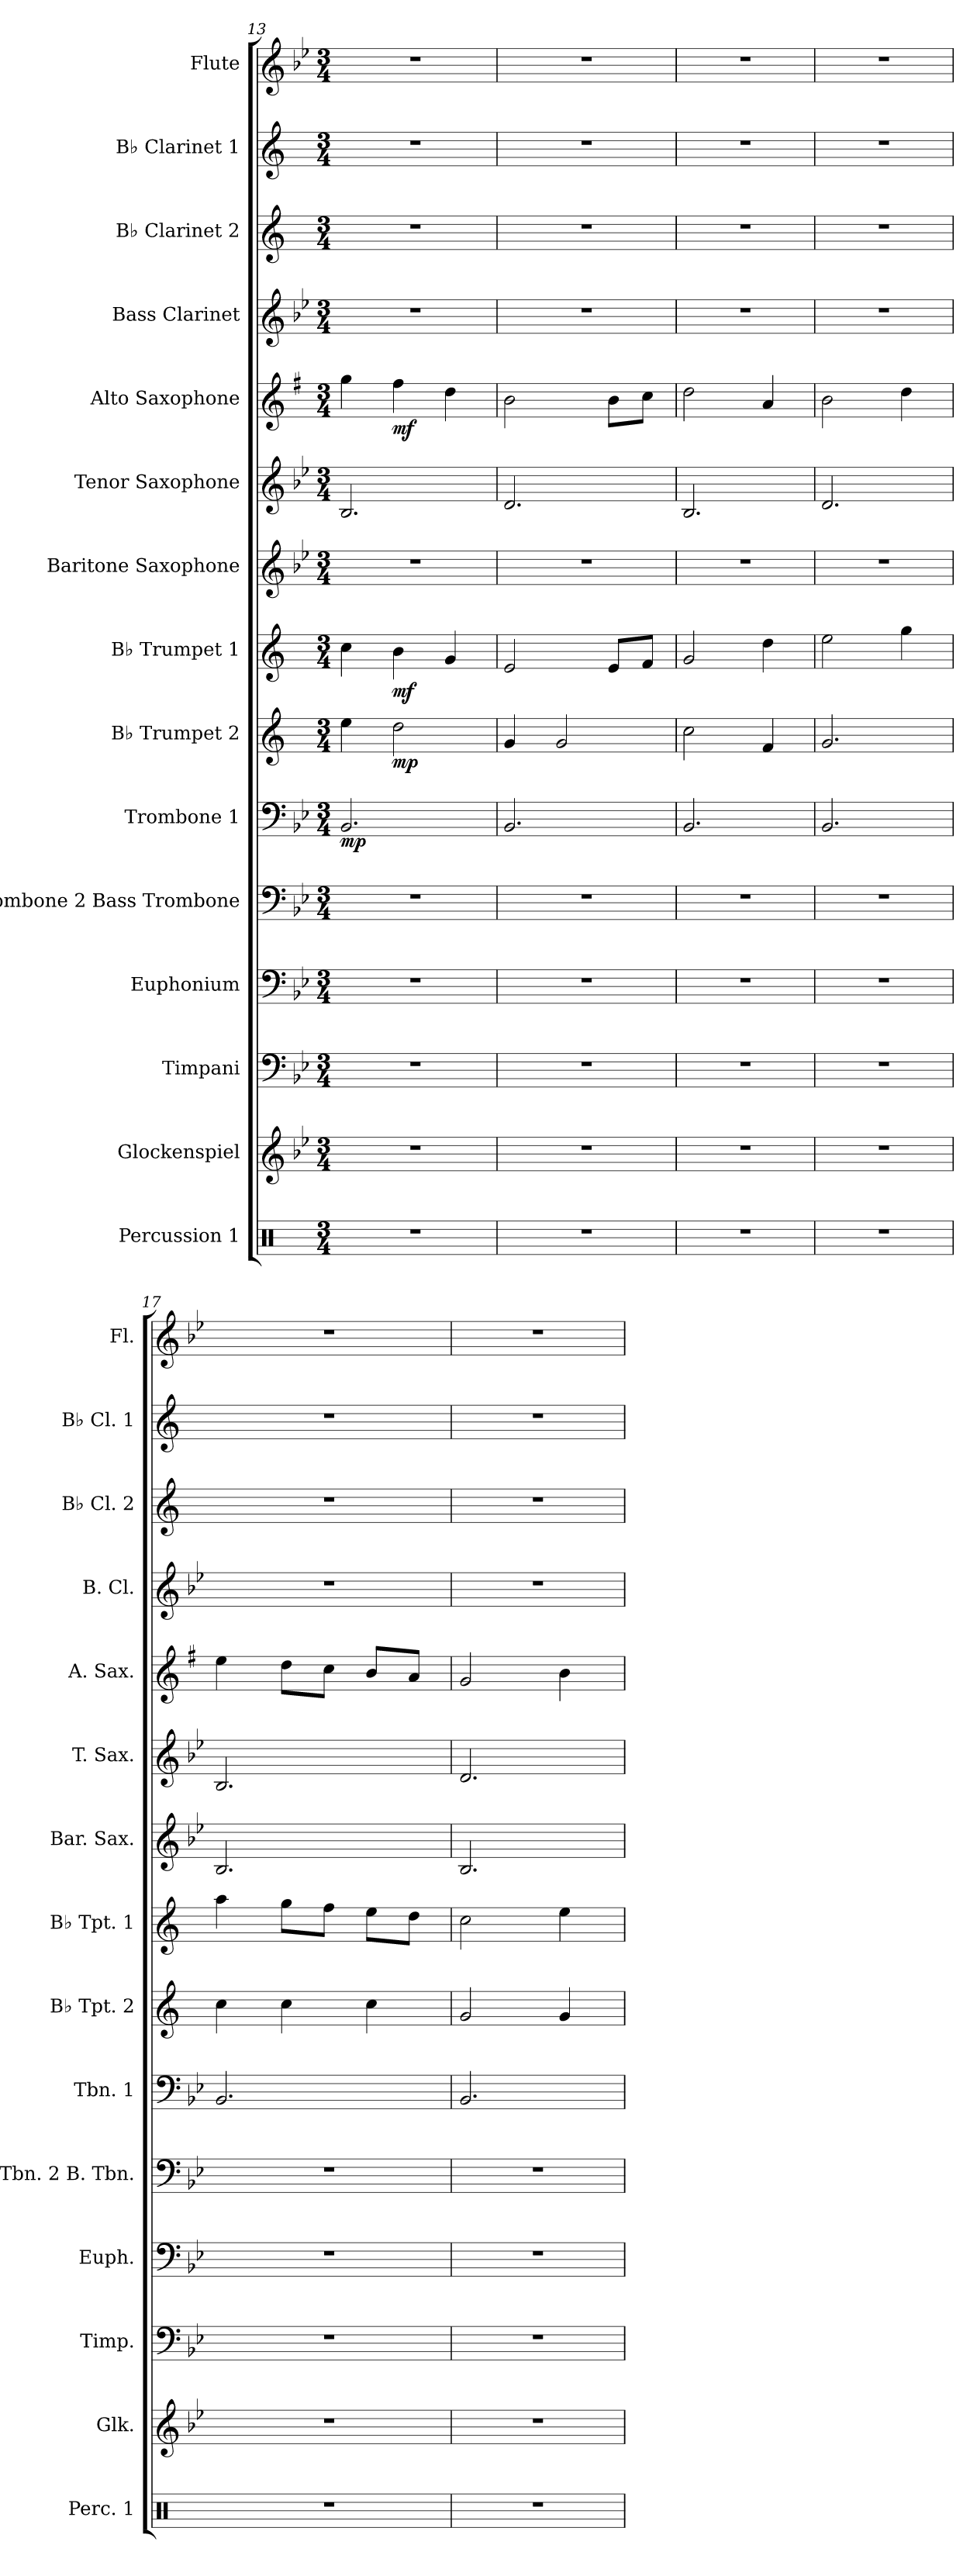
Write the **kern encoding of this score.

**kern	**kern	**kern	**kern	**kern	**kern	**dynam	**kern	**dynam	**kern	**dynam	**kern	**kern	**kern	**dynam	**kern	**kern	**kern	**kern
*part15	*part14	*part13	*part12	*part11	*part10	*part10	*part9	*part9	*part8	*part8	*part7	*part6	*part5	*part5	*part4	*part3	*part2	*part1
*staff15	*staff14	*staff13	*staff12	*staff11	*staff10	*staff10	*staff9	*staff9	*staff8	*staff8	*staff7	*staff6	*staff5	*staff5	*staff4	*staff3	*staff2	*staff1
*I"Percussion 1	*I"Glockenspiel	*I"Timpani	*I"Euphonium	*I"Trombone 2 Bass Trombone	*I"Trombone 1	*	*I"B♭ Trumpet 2	*	*I"B♭ Trumpet 1	*	*I"Baritone Saxophone	*I"Tenor Saxophone	*I"Alto Saxophone	*	*I"Bass Clarinet	*I"B♭ Clarinet 2	*I"B♭ Clarinet 1	*I"Flute
*I'Perc. 1	*I'Glk.	*I'Timp.	*I'Euph.	*I'Tbn. 2 B. Tbn.	*I'Tbn. 1	*	*I'B♭ Tpt. 2	*	*I'B♭ Tpt. 1	*	*I'Bar. Sax.	*I'T. Sax.	*I'A. Sax.	*	*I'B. Cl.	*I'B♭ Cl. 2	*I'B♭ Cl. 1	*I'Fl.
*clefX	*clefG2	*clefF4	*clefF4	*clefF4	*clefF4	*	*clefG2	*	*clefG2	*	*clefG2	*clefG2	*clefG2	*	*clefG2	*clefG2	*clefG2	*clefG2
*	*ITrd-14c-24	*	*	*	*	*	*ITrd1c2	*	*ITrd1c2	*	*ITrd12c21	*ITrd8c14	*ITrd5c9	*	*ITrd8c14	*ITrd1c2	*ITrd1c2	*
*k[]	*k[b-e-]	*k[b-e-]	*k[b-e-]	*k[b-e-]	*k[b-e-]	*	*k[b-e-]	*	*k[b-e-]	*	*k[b-e-]	*k[b-e-]	*k[b-e-]	*	*k[b-e-]	*k[b-e-]	*k[b-e-]	*k[b-e-]
*M3/4	*M3/4	*M3/4	*M3/4	*M3/4	*M3/4	*	*M3/4	*	*M3/4	*	*M3/4	*M3/4	*M3/4	*	*M3/4	*M3/4	*M3/4	*M3/4
=13	=13	=13	=13	=13	=13	=13	=13	=13	=13	=13	=13	=13	=13	=13	=13	=13	=13	=13
!	!	!	!	!	!	!LO:DY:b	!	!	!	!	!	!	!	!	!	!	!	!
2.r	2.r	2.r	2.r	2.r	2.BB-/	mp	4dd\	.	4b-\	.	2.r	2.BB-/	4b-\	.	2.r	2.r	2.r	2.r
!	!	!	!	!	!	!	!	!LO:DY:b	!	!LO:DY:b	!	!	!	!LO:DY:b	!	!	!	!
.	.	.	.	.	.	.	2cc\	mp	4a\	mf	.	.	4a\	mf	.	.	.	.
.	.	.	.	.	.	.	.	.	4f/	.	.	.	4f\	.	.	.	.	.
=14	=14	=14	=14	=14	=14	=14	=14	=14	=14	=14	=14	=14	=14	=14	=14	=14	=14	=14
2.r	2.r	2.r	2.r	2.r	2.BB-/	.	4f/	.	2d/	.	2.r	2.D/	2d\	.	2.r	2.r	2.r	2.r
.	.	.	.	.	.	.	2f/	.	.	.	.	.	.	.	.	.	.	.
.	.	.	.	.	.	.	.	.	8d/L	.	.	.	8d\L	.	.	.	.	.
.	.	.	.	.	.	.	.	.	8e-/J	.	.	.	8e-\J	.	.	.	.	.
=15	=15	=15	=15	=15	=15	=15	=15	=15	=15	=15	=15	=15	=15	=15	=15	=15	=15	=15
2.r	2.r	2.r	2.r	2.r	2.BB-/	.	2b-\	.	2f/	.	2.r	2.BB-/	2f\	.	2.r	2.r	2.r	2.r
.	.	.	.	.	.	.	4e-/	.	4cc\	.	.	.	4c/	.	.	.	.	.
!!LO:PB:g=z
=16	=16	=16	=16	=16	=16	=16	=16	=16	=16	=16	=16	=16	=16	=16	=16	=16	=16	=16
2.r	2.r	2.r	2.r	2.r	2.BB-/	.	2.f/	.	2dd\	.	2.r	2.D/	2d\	.	2.r	2.r	2.r	2.r
.	.	.	.	.	.	.	.	.	4ff\	.	.	.	4f\	.	.	.	.	.
=17	=17	=17	=17	=17	=17	=17	=17	=17	=17	=17	=17	=17	=17	=17	=17	=17	=17	=17
2.r	2.r	2.r	2.r	2.r	2.BB-/	.	4b-\	.	4gg\	.	2.BB-/	2.BB-/	4g\	.	2.r	2.r	2.r	2.r
.	.	.	.	.	.	.	4b-\	.	8ff\L	.	.	.	8f\L	.	.	.	.	.
.	.	.	.	.	.	.	.	.	8ee-\J	.	.	.	8e-\J	.	.	.	.	.
.	.	.	.	.	.	.	4b-\	.	8dd\L	.	.	.	8d/L	.	.	.	.	.
.	.	.	.	.	.	.	.	.	8cc\J	.	.	.	8c/J	.	.	.	.	.
=18	=18	=18	=18	=18	=18	=18	=18	=18	=18	=18	=18	=18	=18	=18	=18	=18	=18	=18
2.r	2.r	2.r	2.r	2.r	2.BB-/	.	2f/	.	2b-\	.	2.BB-/	2.D/	2B-/	.	2.r	2.r	2.r	2.r
.	.	.	.	.	.	.	4f/	.	4dd\	.	.	.	4d\	.	.	.	.	.
=	=	=	=	=	=	=	=	=	=	=	=	=	=	=	=	=	=	=
*-	*-	*-	*-	*-	*-	*-	*-	*-	*-	*-	*-	*-	*-	*-	*-	*-	*-	*-
